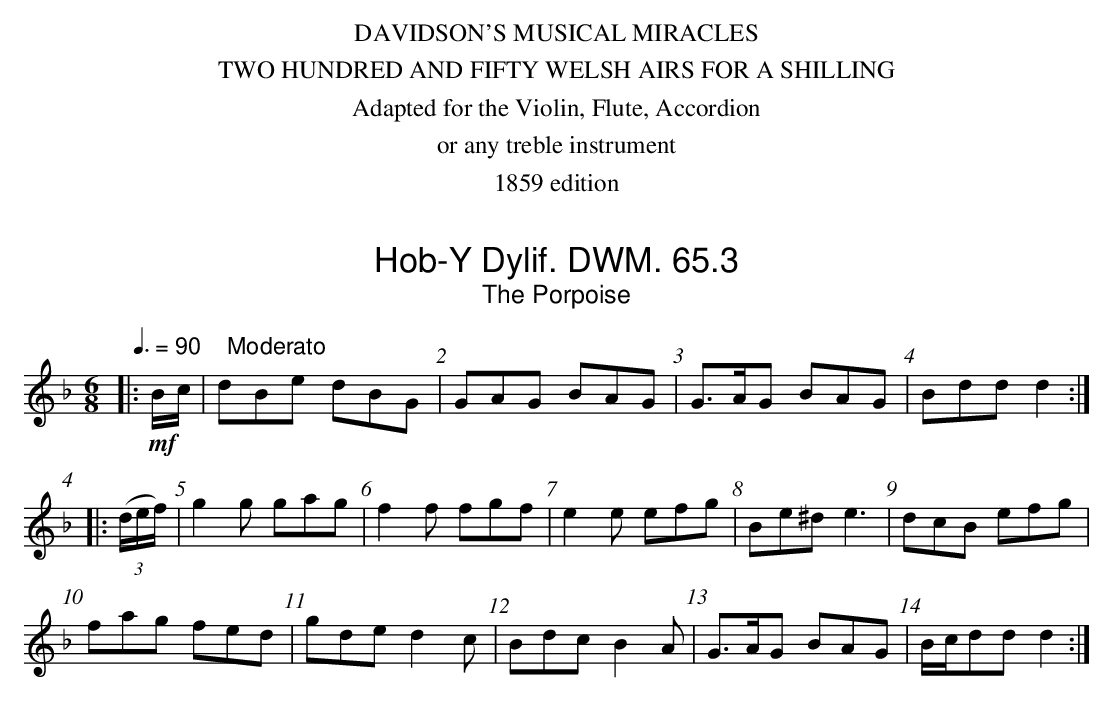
X:1
T:Hob-Y Dylif. DWM. 65.3
T:Porpoise, The
M:6/8
L:1/8
Q:3/8=90 "    Moderato"
K:Dm
|:!mf!B/c/|dBe dBG|GAG BAG|G>AG BAG|Bdd d2:|
|:(3(d/e/f/)|g2g gag|f2f fgf|e2e efg|Be^d e3|dcB efg|
fag fed|gde d2c|Bdc B2A|G>AG BAG|B/c/dd d2:|
